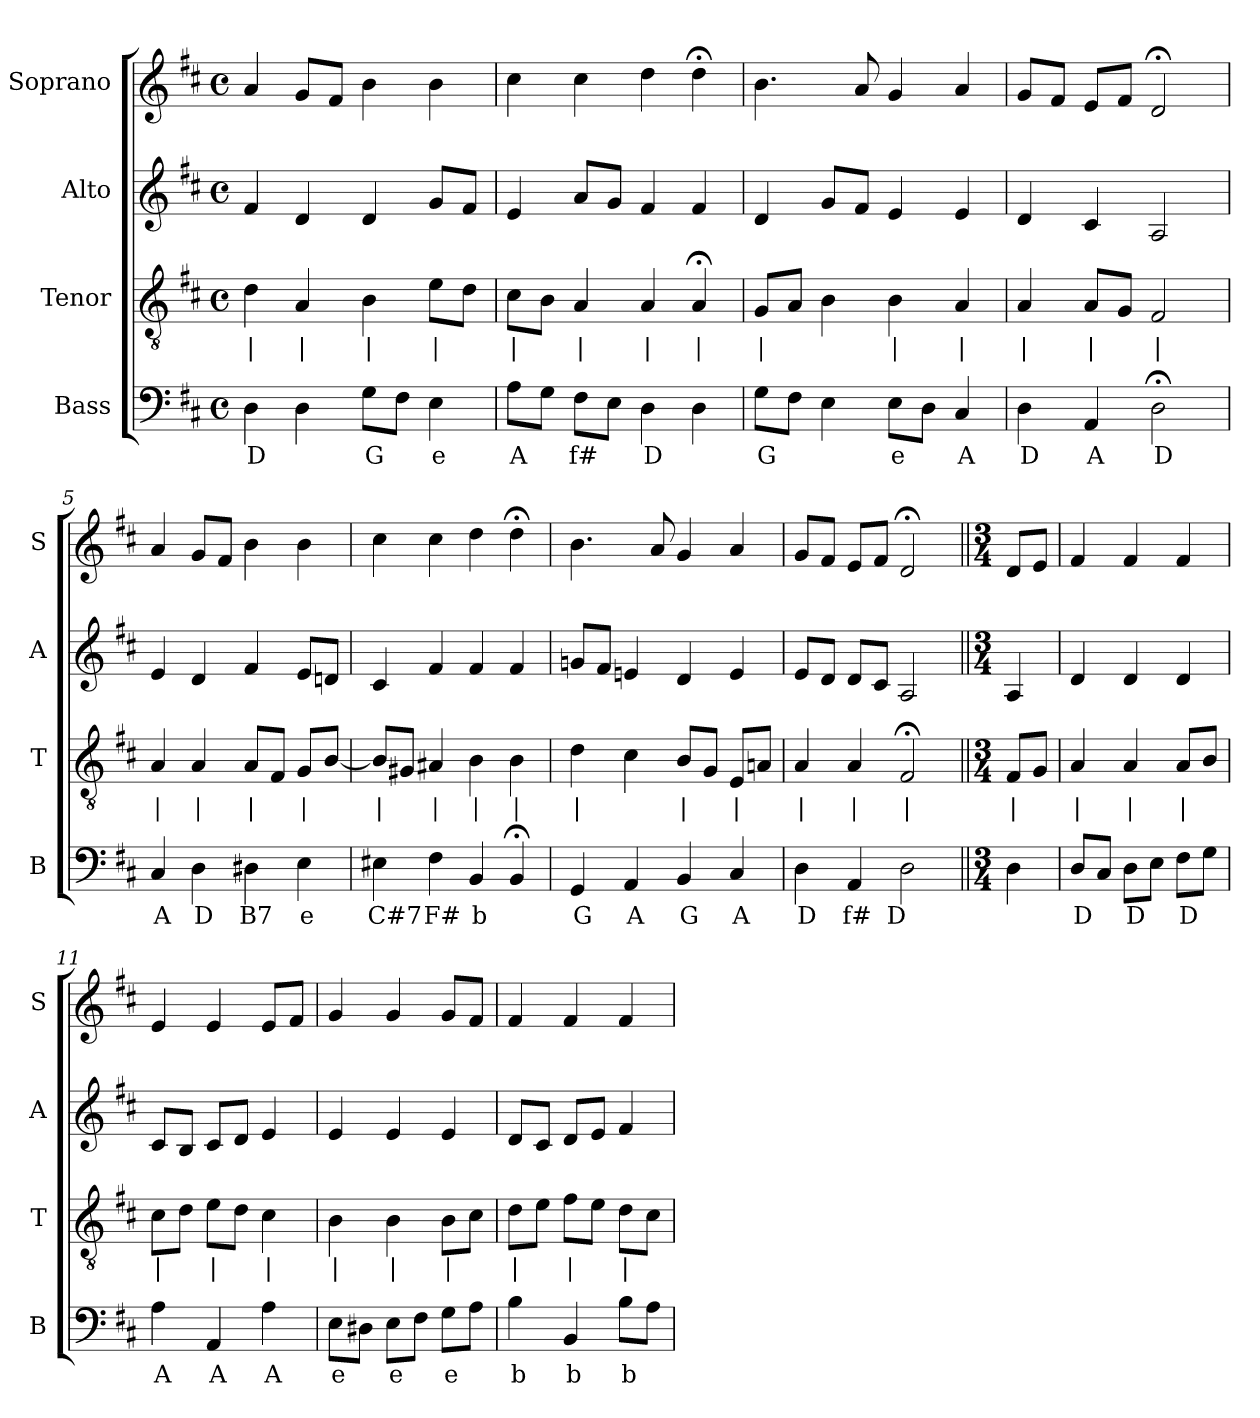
**kern	**text	**kern	**text	**kern	**kern
*part4	*part4	*part3	*part3	*part2	*part1
*staff4	*staff4	*staff3	*staff3	*staff2	*staff1
*I"Bass	*	*I"Tenor	*	*I"Alto	*I"Soprano
*I'B	*	*I'T	*	*I'A	*I'S
*clefF4	*	*clefGv2	*	*clefG2	*clefG2
*k[f#c#]	*	*k[f#c#]	*	*k[f#c#]	*k[f#c#]
*D:	*	*D:	*	*D:	*D:
*M4/4	*	*M4/4	*	*M4/4	*M4/4
*met(c)	*	*met(c)	*	*met(c)	*met(c)
*MM100	*	*MM100	*	*MM100	*MM100
=1	=1	=1	=1	=1	=1
4D	D	4d	|	4f#	4a
4D	.	4A	|	4d	8gL
.	.	.	.	.	8f#J
8GL	G	4B	|	4d	4b
8F#J	.	.	.	.	.
4E	e	8eL	|	8gL	4b
.	.	8dJ	.	8f#J	.
=2	=2	=2	=2	=2	=2
8AL	A	8c#L	|	4e	4cc#
8GJ	.	8BJ	.	.	.
8F#L	f#	4A	|	8aL	4cc#
8EJ	.	.	.	8gJ	.
4D	D	4A	|	4f#	4dd
4D	.	4A;<	|	4f#	4dd;<
=3	=3	=3	=3	=3	=3
8GL	G	8GL	|	4d	4.b
8F#J	.	8AJ	.	.	.
4E	.	4B	.	8gL	.
.	.	.	.	8f#J	8a
8EL	e	4B	|	4e	4g
8DJ	.	.	.	.	.
4C#	A	4A	|	4e	4a
=4	=4	=4	=4	=4	=4
4D	D	4A	|	4d	8gL
.	.	.	.	.	8f#J
4AA	A	8AL	|	4c#	8eL
.	.	8GJ	.	.	8f#J
2D;<	D	2F#	|	2A	2d;<
=5	=5	=5	=5	=5	=5
4C#	A	4A	|	4e	4a
4D	D	4A	|	4d	8gL
.	.	.	.	.	8f#J
4D#X	B7	8AL	|	4f#	4b
.	.	8F#J	.	.	.
4E	e	8GL	|	8eL	4b
.	.	[8BJ	.	8dnJ	.
=6	=6	=6	=6	=6	=6
4E#X	C#7	8BL]	|	4c#	4cc#
.	.	8G#XJ	.	.	.
4F#	F#	4A#X	|	4f#	4cc#
4BB	b	4B	|	4f#	4dd
4BB;<	.	4B	|	4f#	4dd;<
=7	=7	=7	=7	=7	=7
4GG	G	4d	|	8gnL	4.b
.	.	.	.	8f#J	.
4AA	A	4c#	.	4en	.
.	.	.	.	.	8a
4BB	G	8BL	|	4d	4g
.	.	8GJ	.	.	.
4C#	A	8EL	|	4e	4a
.	.	8AnJ	.	.	.
=8	=8	=8	=8	=8	=8
4D	D	4A	|	8eL	8gL
.	.	.	.	8dJ	8f#J
4AA	f#	4A	|	8dL	8eL
.	.	.	.	8c#J	8f#J
2D	D	2F#;<	|	2A	2d;<
=9||	=9||	=9||	=9||	=9||	=9||
*M3/4	*	*M3/4	*	*M3/4	*M3/4
4D	.	8F#L	|	4A	8dL
.	.	8GJ	.	.	8eJ
=10	=10	=10	=10	=10	=10
8DL	D	4A	|	4d	4f#
8C#J	.	.	.	.	.
8DL	D	4A	|	4d	4f#
8EJ	.	.	.	.	.
8F#L	D	8AL	|	4d	4f#
8GJ	.	8BJ	.	.	.
=11	=11	=11	=11	=11	=11
4A	A	8c#L	|	8c#L	4e
.	.	8dJ	.	8BJ	.
4AA	A	8eL	|	8c#L	4e
.	.	8dJ	.	8dJ	.
4A	A	4c#	|	4e	8eL
.	.	.	.	.	8f#J
=12	=12	=12	=12	=12	=12
8EL	e	4B	|	4e	4g
8D#XJ	.	.	.	.	.
8EL	e	4B	|	4e	4g
8F#J	.	.	.	.	.
8GL	e	8BL	|	4e	8gL
8AJ	.	8c#J	.	.	8f#J
=13	=13	=13	=13	=13	=13
4B	b	8dL	|	8dL	4f#
.	.	8eJ	.	8c#J	.
4BB	b	8f#L	|	8dL	4f#
.	.	8eJ	.	8eJ	.
8BL	b	8dL	|	4f#	4f#
8AJ	.	8c#J	.	.	.
=	=	=	=	=	=
*-	*-	*-	*-	*-	*-
